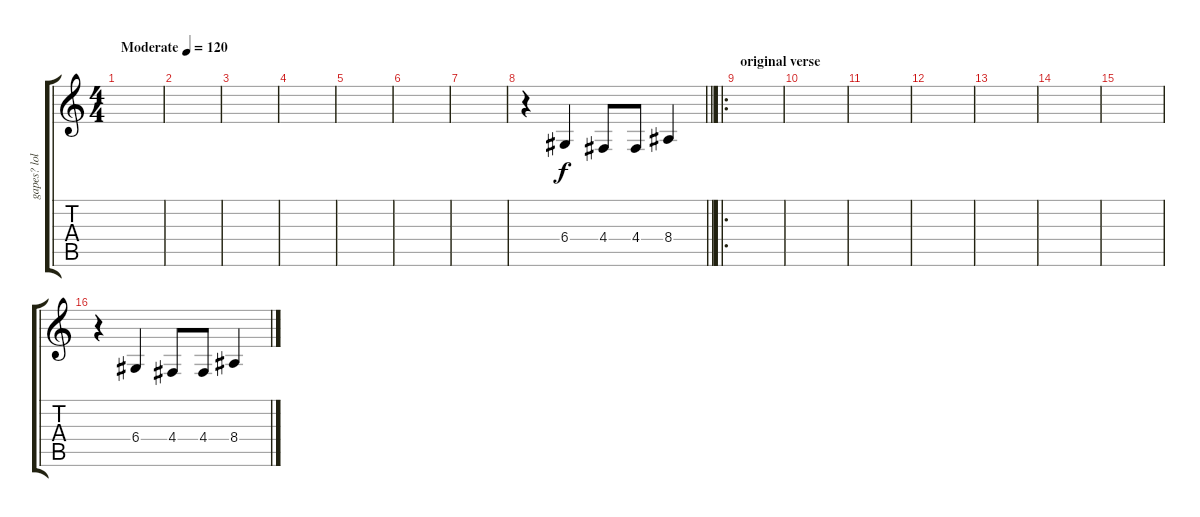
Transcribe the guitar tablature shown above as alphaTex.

\track ("gapes? lol" "gapes? lol") {instrument rockorgan}
\staff {score tabs}
\tuning (E4 B3 G3 D3 A2 E2) {hide}
\ts (4 4)
\tempo (120 "Moderate")
\clef g2
\ks c
|
|
|
|
|
|
|
\barLineRight lightlight
r.4 6.4.4 4.4.8 4.4.8 8.4.4 |
\ro
\section ("" "original verse")
|
|
|
|
|
|
|
r.4 6.4.4 4.4.8 4.4.8 8.4.4
